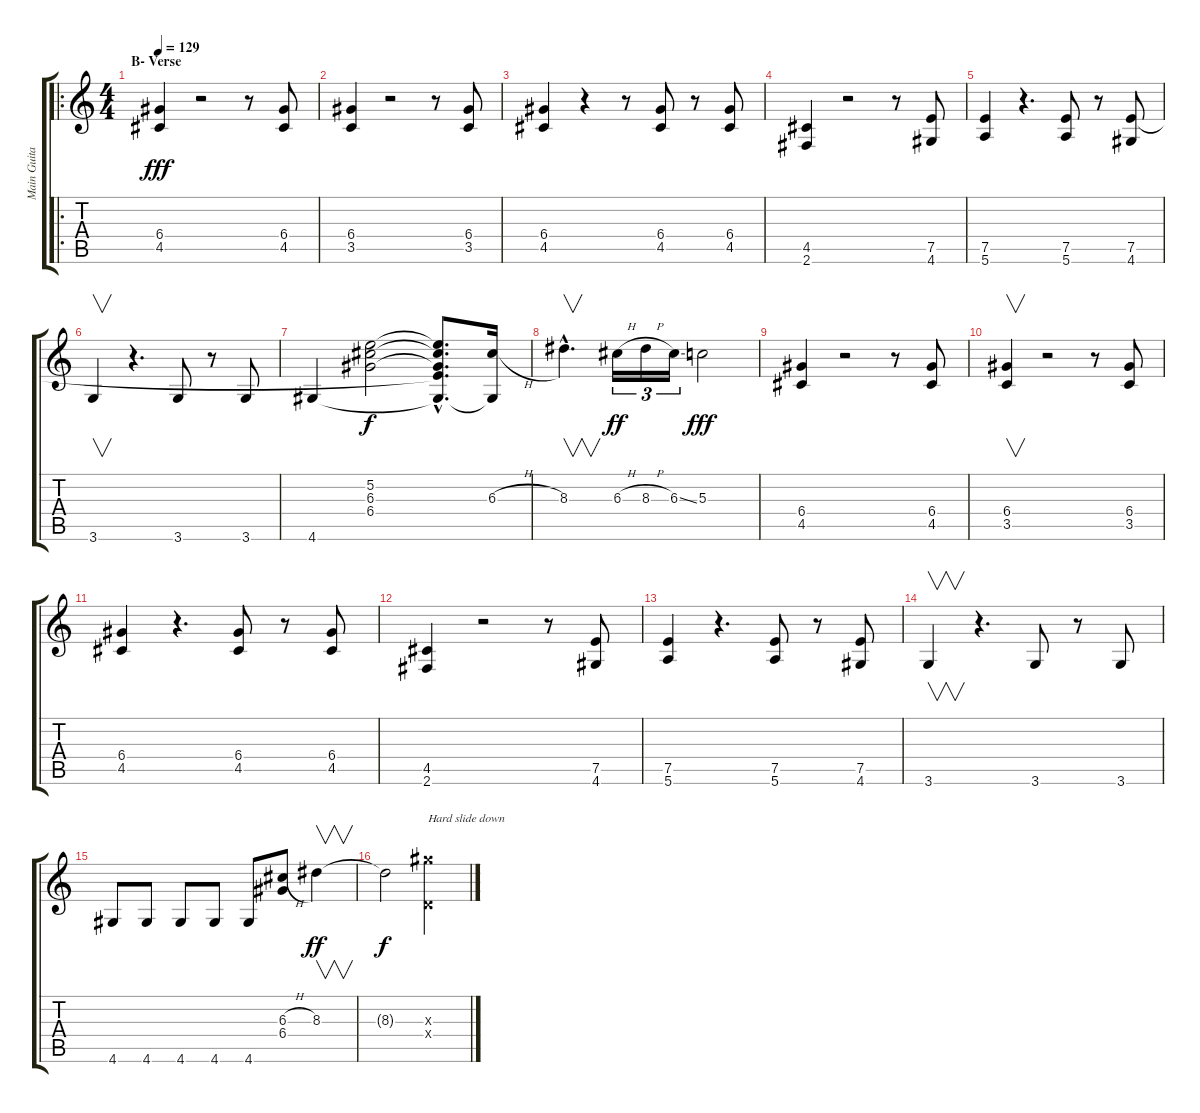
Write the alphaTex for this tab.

\track ("Main Guitar" "Main Guita") {instrument distortionguitar}
\staff {score tabs}
\tuning (E4 B3 G3 D3 A2 E2) {hide}
\ro
\ts (4 4)
\section ("" "B- Verse")
\tempo 129
\clef g2
\ks c
(6.4 4.5).4{dy fff} r.2 r.8 (6.4 4.5).8 |
(6.4 3.5).4 r.2 r.8 (6.4 3.5).8 |
(6.4 4.5).4 r.4 r.8 (6.4 4.5).8 r.8 (6.4 4.5).8 |
(4.5 2.6).4 r.2 r.8 (7.5 4.6).8 |
(7.5 5.6).4 r.4{d} (7.5 5.6).8 r.8 (7.5 4.6).8 |
3.6.4{v} r.4{d} 3.6.8 r.8 3.6.8 |
4.6.4 (5.2 6.3 6.4).2{dy f} (5.2{hac t} 6.3{t} 6.4{hac t} 7.5{hac t} 4.6{hac t}).8{d} (6.3{h} 4.6{t}).16 |
8.3{hac}.4{v d} 6.3{h}.16{tu (3 2) dy ff} 8.3{h}.16{tu (3 2)} 6.3{ss}.16{tu (3 2)} 5.3.2{dy fff} |
(6.4 4.5).4 r.2 r.8 (6.4 4.5).8 |
(6.4 3.5).4{v} r.2 r.8 (6.4 3.5).8 |
(6.4 4.5).4 r.4{d} (6.4 4.5).8 r.8 (6.4 4.5).8 |
(4.5 2.6).4 r.2 r.8 (7.5 4.6).8 |
(7.5 5.6).4 r.4{d} (7.5 5.6).8 r.8 (7.5 4.6).8 |
3.6.4{v} r.4{d} 3.6.8 r.8 3.6.8 |
4.6.8 4.6.8 4.6.8 4.6.8 4.6.8 (6.3{h} 6.4).8 8.3.4{v dy ff} |
8.3{t}.2{dy f} (13.3{x} 0.4{x}).2{txt "Hard slide down"}
